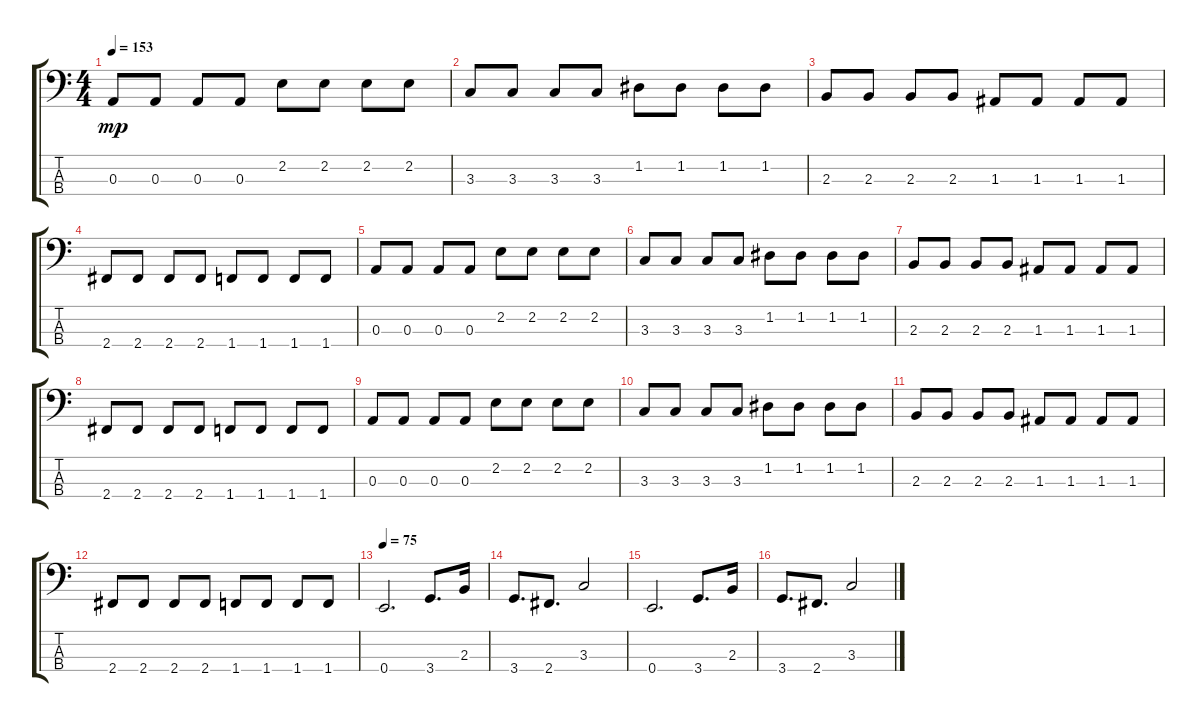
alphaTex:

\track "" {instrument electricbasspick}
\staff {score tabs}
\tuning (G2 D2 A1 E1) {hide}
\ts (4 4)
\tempo 153
\clef f4
\ks c
0.3.8{dy mp} 0.3.8 0.3.8 0.3.8 2.2.8 2.2.8 2.2.8 2.2.8 |
3.3.8 3.3.8 3.3.8 3.3.8 1.2.8 1.2.8 1.2.8 1.2.8 |
2.3.8 2.3.8 2.3.8 2.3.8 1.3.8 1.3.8 1.3.8 1.3.8 |
2.4.8 2.4.8 2.4.8 2.4.8 1.4.8 1.4.8 1.4.8 1.4.8 |
0.3.8 0.3.8 0.3.8 0.3.8 2.2.8 2.2.8 2.2.8 2.2.8 |
3.3.8 3.3.8 3.3.8 3.3.8 1.2.8 1.2.8 1.2.8 1.2.8 |
2.3.8 2.3.8 2.3.8 2.3.8 1.3.8 1.3.8 1.3.8 1.3.8 |
2.4.8 2.4.8 2.4.8 2.4.8 1.4.8 1.4.8 1.4.8 1.4.8 |
0.3.8 0.3.8 0.3.8 0.3.8 2.2.8 2.2.8 2.2.8 2.2.8 |
3.3.8 3.3.8 3.3.8 3.3.8 1.2.8 1.2.8 1.2.8 1.2.8 |
2.3.8 2.3.8 2.3.8 2.3.8 1.3.8 1.3.8 1.3.8 1.3.8 |
2.4.8 2.4.8 2.4.8 2.4.8 1.4.8 1.4.8 1.4.8 1.4.8 |
\tempo 75
0.4.2{d} 3.4.8{d} 2.3.16 |
3.4.8{d} 2.4.8{d} 3.3.2 |
0.4.2{d} 3.4.8{d} 2.3.16 |
3.4.8{d} 2.4.8{d} 3.3.2
